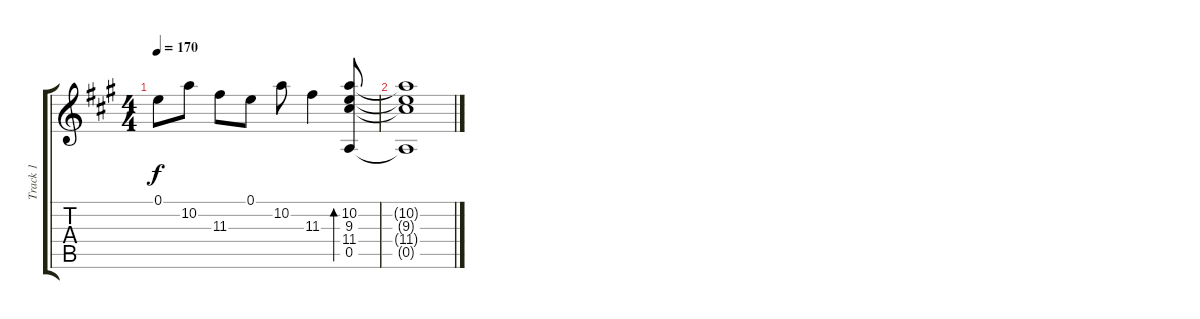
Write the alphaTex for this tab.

\track ("Track 1" "Track 1") {instrument acousticguitarnylon}
\staff {score tabs}
\tuning (E4 B3 G3 D3 A2 E2) {hide}
\ts (4 4)
\tempo 170
\clef g2
\ks a
0.1.8{dy f} 10.2.8 11.3.8 0.1.8 10.2.8 11.3.4 (10.2 9.3 11.4 0.5).8{bd 480} |
(10.2{t} 9.3{t} 11.4{t} 0.5{t}).1
